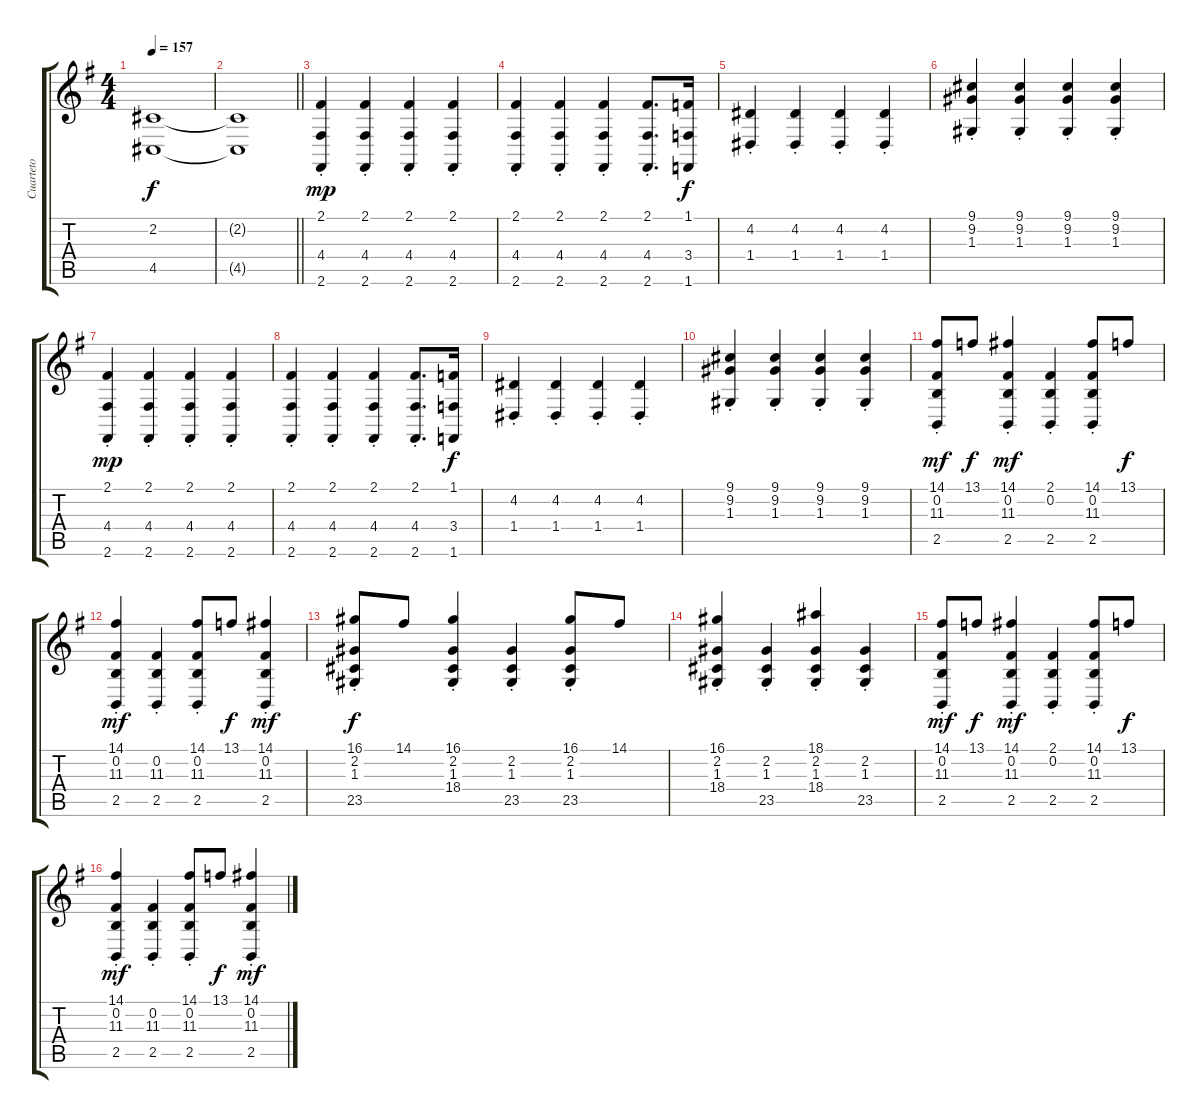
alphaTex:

\track ("Cuarteto" "Cuarteto") {instrument stringensemble2}
\staff {score tabs}
\tuning (E4 B3 G3 D3 A2 E2) {hide}
\ts (4 4)
\tempo 157
\clef g2
\ks g
(2.2 4.5).1{dy f} |
\barLineRight lightlight
(2.2{t} 4.5{t}).1 |
(2.1{st} 4.4{st} 2.6{st}).4{dy mp instrument stringensemble1} (2.1{st} 4.4{st} 2.6{st}).4 (2.1{st} 4.4{st} 2.6{st}).4 (2.1{st} 4.4{st} 2.6{st}).4 |
(2.1{st} 4.4{st} 2.6{st}).4 (2.1{st} 4.4{st} 2.6{st}).4 (2.1{st} 4.4{st} 2.6{st}).4 (2.1{st} 4.4{st} 2.6{st}).8{d} (1.1 3.4 1.6).16{dy f} |
(4.2{st} 1.4{st}).4 (4.2{st} 1.4{st}).4 (4.2{st} 1.4{st}).4 (4.2{st} 1.4{st}).4 |
(9.1{st} 9.2{st} 1.3{st}).4 (9.1{st} 9.2{st} 1.3{st}).4 (9.1{st} 9.2{st} 1.3{st}).4 (9.1{st} 9.2{st} 1.3{st}).4 |
(2.1{st} 4.4{st} 2.6{st}).4{dy mp} (2.1{st} 4.4{st} 2.6{st}).4 (2.1{st} 4.4{st} 2.6{st}).4 (2.1{st} 4.4{st} 2.6{st}).4 |
(2.1{st} 4.4{st} 2.6{st}).4 (2.1{st} 4.4{st} 2.6{st}).4 (2.1{st} 4.4{st} 2.6{st}).4 (2.1{st} 4.4{st} 2.6{st}).8{d} (1.1 3.4 1.6).16{dy f} |
(4.2{st} 1.4{st}).4 (4.2{st} 1.4{st}).4 (4.2{st} 1.4{st}).4 (4.2{st} 1.4{st}).4 |
(9.1{st} 9.2{st} 1.3{st}).4 (9.1{st} 9.2{st} 1.3{st}).4 (9.1{st} 9.2{st} 1.3{st}).4 (9.1{st} 9.2{st} 1.3{st}).4 |
(14.1 0.2{st} 11.3{st} 2.5{st}).8{dy mf} 13.1.8{dy f} (14.1{st} 0.2{st} 11.3{st} 2.5{st}).4{dy mf} (2.1{st} 0.2{st} 2.5{st}).4 (14.1 0.2{st} 11.3{st} 2.5{st}).8 13.1.8{dy f} |
(14.1{st} 0.2{st} 11.3{st} 2.5{st}).4{dy mf} (0.2{st} 11.3{st} 2.5{st}).4 (14.1 0.2{st} 11.3{st} 2.5{st}).8 13.1.8{dy f} (14.1{st} 0.2{st} 11.3{st} 2.5{st}).4{dy mf} |
(16.1 2.2{st} 1.3{st} 23.5{st}).8{dy f} 14.1.8 (16.1{st} 2.2{st} 1.3{st} 18.4{st}).4 (2.2{st} 1.3{st} 23.5{st}).4 (16.1 2.2{st} 1.3{st} 23.5{st}).8 14.1.8 |
(16.1{st} 2.2{st} 1.3{st} 18.4{st}).4 (2.2{st} 1.3{st} 23.5{st}).4 (18.1{st} 2.2{st} 1.3{st} 18.4{st}).4 (2.2{st} 1.3{st} 23.5{st}).4 |
(14.1 0.2{st} 11.3{st} 2.5{st}).8{dy mf} 13.1.8{dy f} (14.1{st} 0.2{st} 11.3{st} 2.5{st}).4{dy mf} (2.1{st} 0.2{st} 2.5{st}).4 (14.1 0.2{st} 11.3{st} 2.5{st}).8 13.1.8{dy f} |
(14.1{st} 0.2{st} 11.3{st} 2.5{st}).4{dy mf} (0.2{st} 11.3{st} 2.5{st}).4 (14.1 0.2{st} 11.3{st} 2.5{st}).8 13.1.8{dy f} (14.1{st} 0.2{st} 11.3{st} 2.5{st}).4{dy mf}
